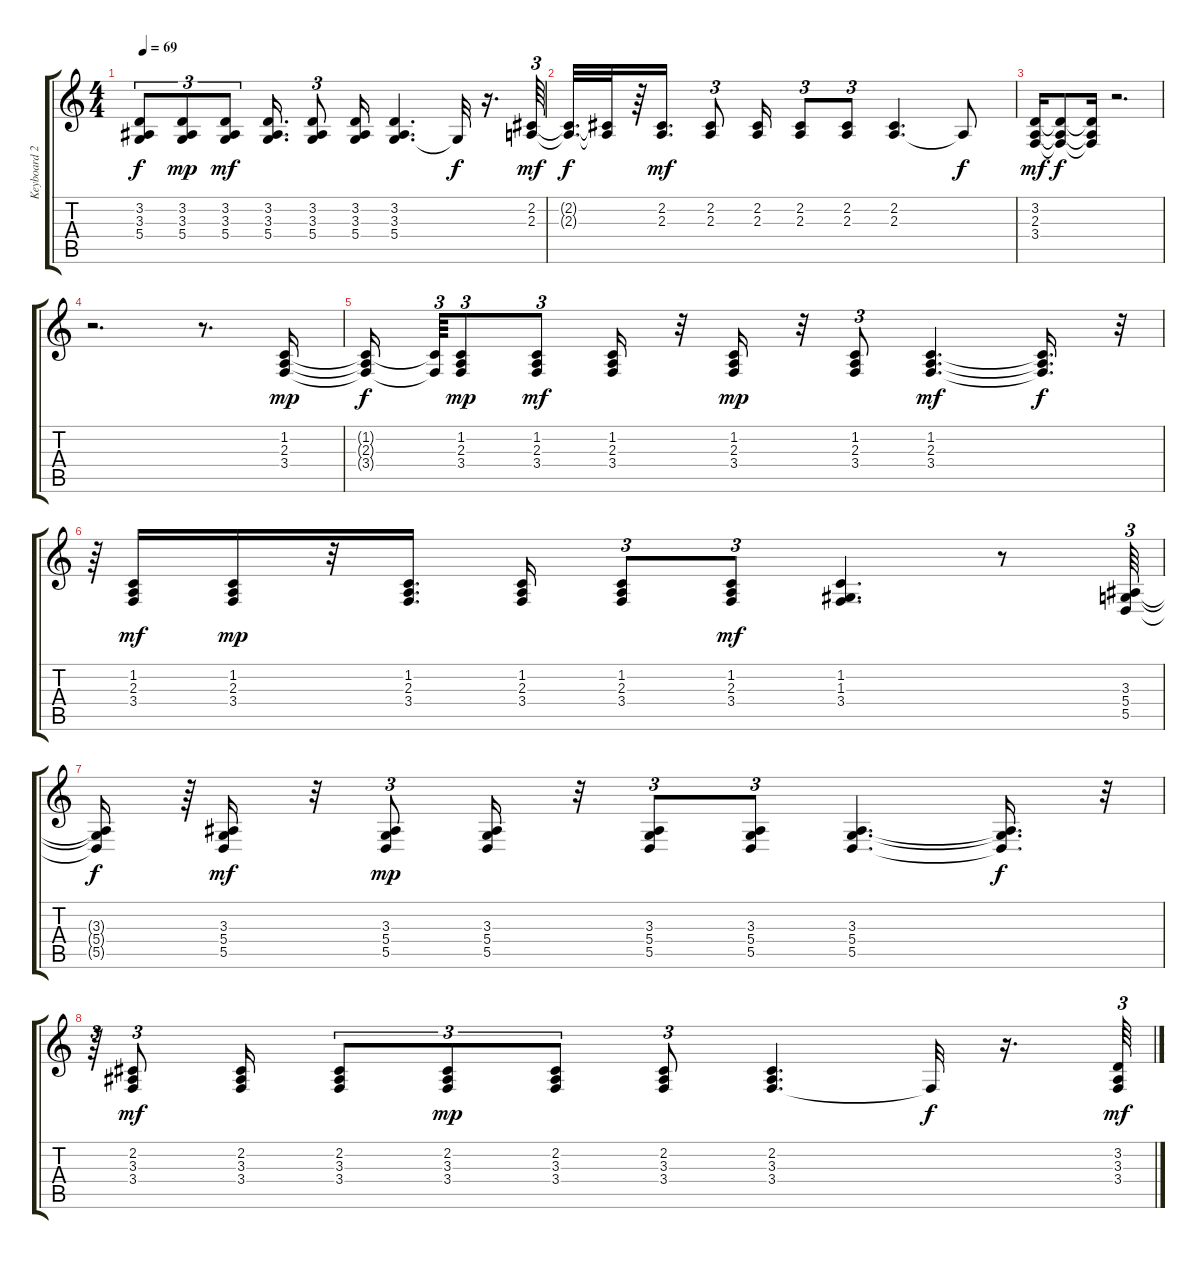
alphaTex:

\track ("Keyboard 2" "Keyboard 2") {instrument electricpiano2}
\staff {score tabs}
\tuning (E4 B3 G3 D3 A2 E2) {hide}
\ts (4 4)
\tempo 69
\clef g2
\ks c
(3.2{t} 3.3{t} 5.4{t}).8{tu (3 2) dy f} (3.2 3.3 5.4).8{tu (3 2) dy mp} (3.2 3.3 5.4).8{tu (3 2) dy mf} (3.2 3.3 5.4).16{d} (3.2 3.3 5.4).8{tu (3 2)} (3.2 3.3 5.4).16 (3.2 3.3 5.4).4{d} 5.4{t}.32{dy f} r.16{d} (2.2 2.3).64{tu (3 2) dy mf} |
(2.2{t} 2.3{t}).32{d dy f} (2.2{t} 2.3{t}).32 r.64 (2.2 2.3).16{d dy mf} (2.2 2.3).8{tu (3 2)} (2.2 2.3).16 (2.2 2.3).8{tu (3 2)} (2.2 2.3).8{tu (3 2)} (2.2 2.3).4{d} 2.3{t}.8{dy f} |
(3.2 2.3 3.4).16{dy mf} (3.2{t} 2.3{t} 3.4{t}).8{dy f} (3.2{t} 2.3{t} 3.4{t}).16 r.2{d} |
r.2{d} r.8{d} (1.2 2.3 3.4).16{dy mp} |
(1.2{t} 2.3{t} 3.4{t}).16{dy f beam splitsecondary} (1.2{t} 3.4{t}).64{tu (3 2)} (1.2 2.3 3.4).8{tu (3 2) dy mp} (1.2 2.3 3.4).8{tu (3 2) dy mf} (1.2 2.3 3.4).16 r.32 (1.2 2.3 3.4).16{dy mp} r.32 (1.2 2.3 3.4).8{tu (3 2)} (1.2 2.3 3.4).4{d dy mf} (1.2{t} 2.3{t} 3.4{t}).16{d dy f} r.32{tu (3 2)} |
r.64{tu (3 2)} (1.2 2.3 3.4).16{dy mf} (1.2 2.3 3.4).16{dy mp} r.32 (1.2 2.3 3.4).16{d} (1.2 2.3 3.4).16 (1.2 2.3 3.4).8{tu (3 2)} (1.2 2.3 3.4).8{tu (3 2) dy mf} (1.2 1.3 3.4).4{d} r.8 (3.3 5.4 5.5).64{tu (3 2)} |
(3.3{t} 5.4{t} 5.5{t}).16{dy f} r.64{tu (3 2)} (3.3 5.4 5.5).16{dy mf} r.32 (3.3 5.4 5.5).8{tu (3 2) dy mp} (3.3 5.4 5.5).16 r.32 (3.3 5.4 5.5).8{tu (3 2)} (3.3 5.4 5.5).8{tu (3 2)} (3.3 5.4 5.5).4{d} (3.3{t} 5.4{t} 5.5{t}).16{d dy f} r.32{tu (3 2)} |
r.64{tu (3 2)} (2.2 3.3 3.4).8{tu (3 2) dy mf} (2.2 3.3 3.4).16 (2.2 3.3 3.4).8{tu (3 2)} (2.2 3.3 3.4).8{tu (3 2) dy mp} (2.2 3.3 3.4).8{tu (3 2)} (2.2 3.3 3.4).8{tu (3 2)} (2.2 3.3 3.4).4{d} 3.4{t}.32{dy f} r.16{d} (3.2 3.3 3.4).64{tu (3 2) dy mf}
